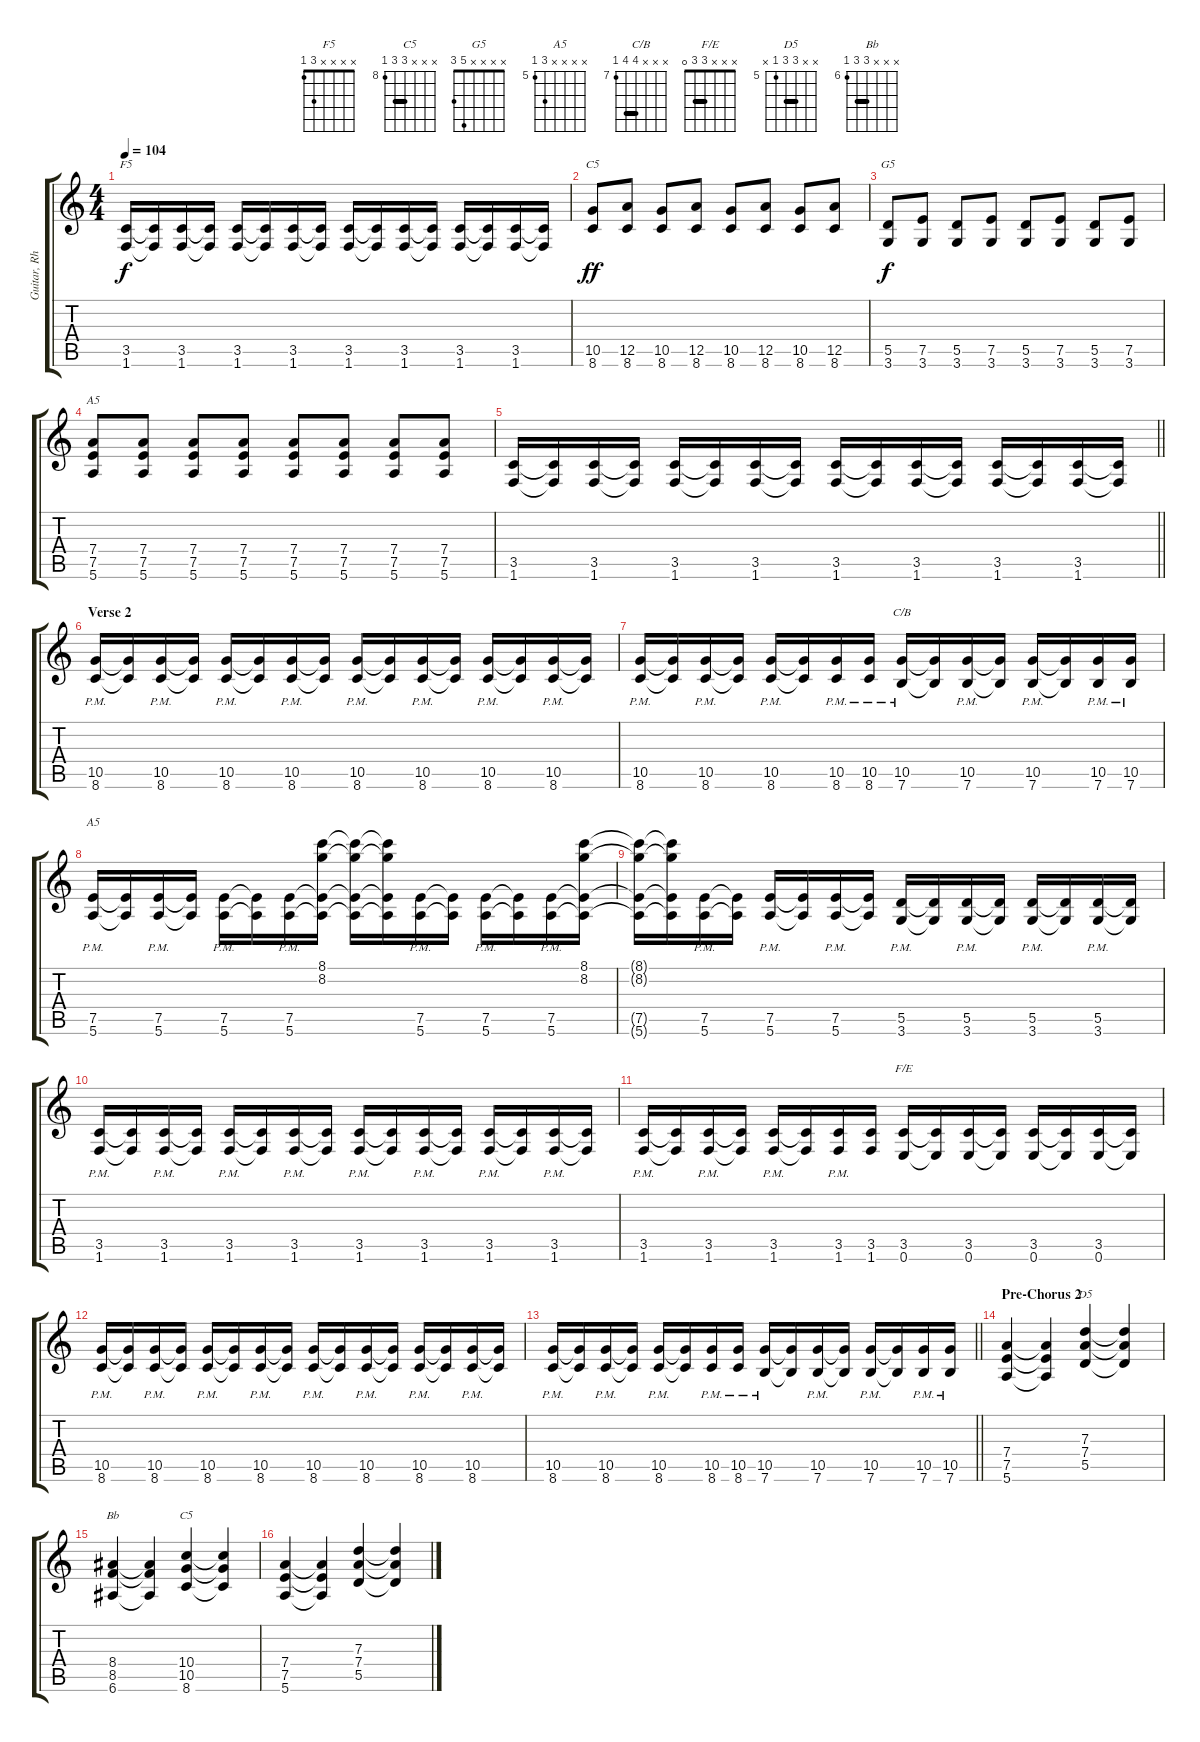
\track ("Guitar, Rhythm" "Guitar, Rh") {instrument distortionguitar}
\staff {score tabs}
\tuning (E4 B3 G3 D3 A2 E2) {hide}
\chord ("F5" x x x x 3 1)
\chord ("C5" x x x x 10 8) {firstfret 8}
\chord ("G5" x x x x 5 3)
\chord ("A5" x x x 7 7 5) {firstfret 5 barre 7}
\chord ("C/B" x x x 10 10 7) {firstfret 7 barre 10}
\chord ("A5" x x x x 7 5) {firstfret 5}
\chord ("F/E" x x x 3 3 0) {barre 3}
\chord ("D5" x x 7 7 5 x) {firstfret 5 barre 7}
\chord ("Bb" x x x 8 8 6) {firstfret 6 barre 8}
\chord ("C5" x x x 10 10 8) {firstfret 8 barre 10}
\ts (4 4)
\tempo 104
\clef g2
\ks c
(3.5 1.6).16{ch "F5" dy f} (3.5{t} 1.6{t}).16 (3.5 1.6).16 (3.5{t} 1.6{t}).16 (3.5 1.6).16 (3.5{t} 1.6{t}).16 (3.5 1.6).16 (3.5{t} 1.6{t}).16 (3.5 1.6).16 (3.5{t} 1.6{t}).16 (3.5 1.6).16 (3.5{t} 1.6{t}).16 (3.5 1.6).16 (3.5{t} 1.6{t}).16 (3.5 1.6).16 (3.5{t} 1.6{t}).16 |
(10.5 8.6).8{ch "C5" dy ff} (12.5 8.6).8 (10.5 8.6).8 (12.5 8.6).8 (10.5 8.6).8 (12.5 8.6).8 (10.5 8.6).8 (12.5 8.6).8 |
(5.5 3.6).8{ch "G5" dy f} (7.5 3.6).8 (5.5 3.6).8 (7.5 3.6).8 (5.5 3.6).8 (7.5 3.6).8 (5.5 3.6).8 (7.5 3.6).8 |
(7.4 7.5 5.6).8{ch "A5"} (7.4 7.5 5.6).8 (7.4 7.5 5.6).8 (7.4 7.5 5.6).8 (7.4 7.5 5.6).8 (7.4 7.5 5.6).8 (7.4 7.5 5.6).8 (7.4 7.5 5.6).8 |
\barLineRight lightlight
(3.5 1.6).16 (3.5{t} 1.6{t}).16 (3.5 1.6).16 (3.5{t} 1.6{t}).16 (3.5 1.6).16 (3.5{t} 1.6{t}).16 (3.5 1.6).16 (3.5{t} 1.6{t}).16 (3.5 1.6).16 (3.5{t} 1.6{t}).16 (3.5 1.6).16 (3.5{t} 1.6{t}).16 (3.5 1.6).16 (3.5{t} 1.6{t}).16 (3.5 1.6).16 (3.5{t} 1.6{t}).16 |
\section ("" "Verse 2")
(10.5{pm} 8.6).16 (10.5{t} 8.6{t}).16 (10.5{pm} 8.6).16 (10.5{t} 8.6{t}).16 (10.5{pm} 8.6).16 (10.5{t} 8.6{t}).16 (10.5{pm} 8.6).16 (10.5{t} 8.6{t}).16 (10.5{pm} 8.6).16 (10.5{t} 8.6{t}).16 (10.5{pm} 8.6).16 (10.5{t} 8.6{t}).16 (10.5{pm} 8.6).16 (10.5{t} 8.6{t}).16 (10.5{pm} 8.6).16 (10.5{t} 8.6{t}).16 |
(10.5{pm} 8.6).16 (10.5{t} 8.6{t}).16 (10.5{pm} 8.6).16 (10.5{t} 8.6{t}).16 (10.5{pm} 8.6).16 (10.5{t} 8.6{t}).16 (10.5{pm} 8.6).16 (10.5{pm} 8.6{pm}).16 (10.5{pm} 7.6).16{ch "C/B"} (10.5{t} 7.6{t}).16 (10.5{pm} 7.6).16 (10.5{t} 7.6{t}).16 (10.5{pm} 7.6).16 (10.5{t} 7.6{t}).16 (10.5{pm} 7.6).16 (10.5{pm} 7.6{pm}).16 |
(7.5 5.6{pm}).16{ch "A5"} (7.5{t} 5.6{t}).16 (7.5 5.6{pm}).16 (7.5{t} 5.6{t}).16 (7.5 5.6{pm}).16 (7.5{t} 5.6{t}).16 (7.5 5.6{pm}).16 (8.1 8.2 7.5{t} 5.6{t}).16 (8.1{t} 8.2{t} 7.5{t} 5.6{t}).16 (8.1{t} 8.2{t} 7.5{t} 5.6{t}).16 (7.5 5.6{pm}).16 (7.5{t} 5.6{t}).16 (7.5 5.6{pm}).16 (7.5{t} 5.6{t}).16 (7.5 5.6{pm}).16 (8.1 8.2 7.5{t} 5.6{t}).16 |
(8.1{t} 8.2{t} 7.5{t} 5.6{t}).16 (8.1{t} 8.2{t} 7.5{t} 5.6{t}).16 (7.5 5.6{pm}).16 (7.5{t} 5.6{t}).16 (7.5 5.6{pm}).16 (7.5{t} 5.6{t}).16 (7.5 5.6{pm}).16 (7.5{t} 5.6{t}).16 (5.5 3.6{pm}).16 (5.5{t} 3.6{t}).16 (5.5 3.6{pm}).16 (5.5{t} 3.6{t}).16 (5.5 3.6{pm}).16 (5.5{t} 3.6{t}).16 (5.5 3.6{pm}).16 (5.5{t} 3.6{t}).16 |
(3.5{pm} 1.6{pm}).16 (3.5{t} 1.6{t}).16 (3.5{pm} 1.6{pm}).16 (3.5{t} 1.6{t}).16 (3.5{pm} 1.6{pm}).16 (3.5{t} 1.6{t}).16 (3.5{pm} 1.6{pm}).16 (3.5{t} 1.6{t}).16 (3.5{pm} 1.6{pm}).16 (3.5{t} 1.6{t}).16 (3.5{pm} 1.6{pm}).16 (3.5{t} 1.6{t}).16 (3.5{pm} 1.6{pm}).16 (3.5{t} 1.6{t}).16 (3.5{pm} 1.6{pm}).16 (3.5{t} 1.6{t}).16 |
(3.5{pm} 1.6{pm}).16 (3.5{t} 1.6{t}).16 (3.5{pm} 1.6{pm}).16 (3.5{t} 1.6{t}).16 (3.5{pm} 1.6{pm}).16 (3.5{t} 1.6{t}).16 (3.5{pm} 1.6{pm}).16 (3.5 1.6).16 (3.5 0.6).16{ch "F/E"} (3.5{t} 0.6{t}).16 (3.5 0.6).16 (3.5{t} 0.6{t}).16 (3.5 0.6).16 (3.5{t} 0.6{t}).16 (3.5 0.6).16 (3.5{t} 0.6{t}).16 |
(10.5{pm} 8.6).16 (10.5{t} 8.6{t}).16 (10.5{pm} 8.6).16 (10.5{t} 8.6{t}).16 (10.5{pm} 8.6).16 (10.5{t} 8.6{t}).16 (10.5{pm} 8.6).16 (10.5{t} 8.6{t}).16 (10.5{pm} 8.6).16 (10.5{t} 8.6{t}).16 (10.5{pm} 8.6).16 (10.5{t} 8.6{t}).16 (10.5{pm} 8.6).16 (10.5{t} 8.6{t}).16 (10.5{pm} 8.6).16 (10.5{t} 8.6{t}).16 |
\barLineRight lightlight
(10.5{pm} 8.6).16 (10.5{t} 8.6{t}).16 (10.5{pm} 8.6).16 (10.5{t} 8.6{t}).16 (10.5{pm} 8.6).16 (10.5{t} 8.6{t}).16 (10.5{pm} 8.6).16 (10.5{pm} 8.6{pm}).16 (10.5{pm} 7.6).16 (10.5{t} 7.6{t}).16 (10.5{pm} 7.6).16 (10.5{t} 7.6{t}).16 (10.5{pm} 7.6).16 (10.5{t} 7.6{t}).16 (10.5{pm} 7.6).16 (10.5{pm} 7.6{pm}).16 |
\section ("" "Pre-Chorus 2")
(7.4 7.5 5.6).4 (7.4{t} 7.5{t} 5.6{t}).4 (7.3 7.4 5.5).4{ch "D5"} (7.3{t} 7.4{t} 5.5{t}).4 |
(8.4 8.5 6.6).4{ch "Bb"} (8.4{t} 8.5{t} 6.6{t}).4 (10.4 10.5 8.6).4{ch "C5"} (10.4{t} 10.5{t} 8.6{t}).4 |
(7.4 7.5 5.6).4 (7.4{t} 7.5{t} 5.6{t}).4 (7.3 7.4 5.5).4 (7.3{t} 7.4{t} 5.5{t}).4
